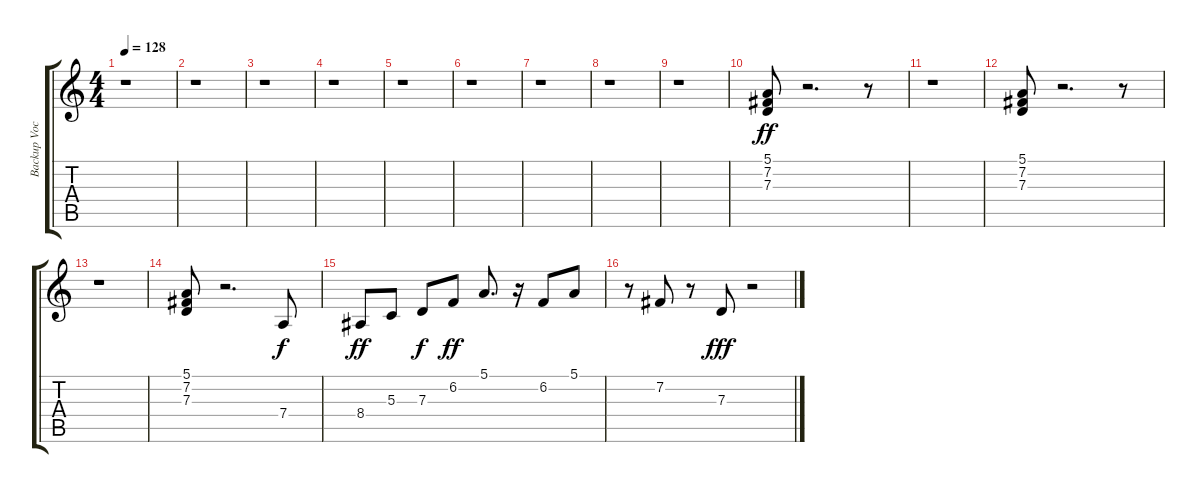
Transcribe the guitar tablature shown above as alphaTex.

\track ("Backup Vocals" "Backup Voc") {instrument voiceoohs}
\staff {score tabs}
\tuning (E4 B3 G3 D3 A2 E2) {hide}
\ts (4 4)
\tempo 128
\clef g2
\ks c
r.1{dy fff} |
r.1 |
r.1 |
r.1 |
r.1 |
r.1 |
r.1 |
r.1 |
r.1 |
(5.1 7.2 7.3).8{dy ff} r.2{d} r.8 |
r.1 |
(5.1 7.2 7.3).8 r.2{d} r.8 |
r.1 |
(5.1 7.2 7.3).8 r.2{d} 7.4.8{dy f} |
8.4.8{dy ff} 5.3.8 7.3.8{dy f} 6.2.8{dy ff} 5.1.8{d} r.16 6.2.8 5.1.8 |
r.8 7.2.8 r.8 7.3.8{dy fff} r.2
